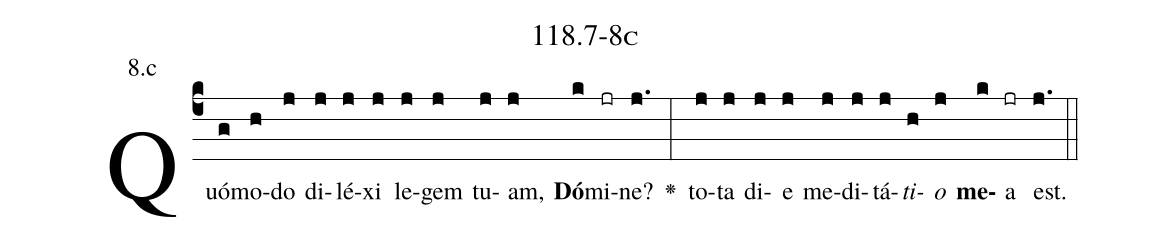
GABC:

name: 118.7-8c;
annotation: 8.c;
%%
(c4)Quó(g)mo(h)do(j) di(j)lé(j)xi(j) le(j)gem(j) tu(j)am,(j) <b>Dó</b>(k)mi(jr)ne?(j.) <v>\greheightstar</v>(:) to(j)ta(j) di(j)e(j) me(j)di(j)tá(j)<i>ti</i>(h)<i>o</i>(j) <b>me</b>(k)a(jr) est.(j.) (::)


%E(j) u(j) o(h) u(j) a(k) e.(j.) (::)
